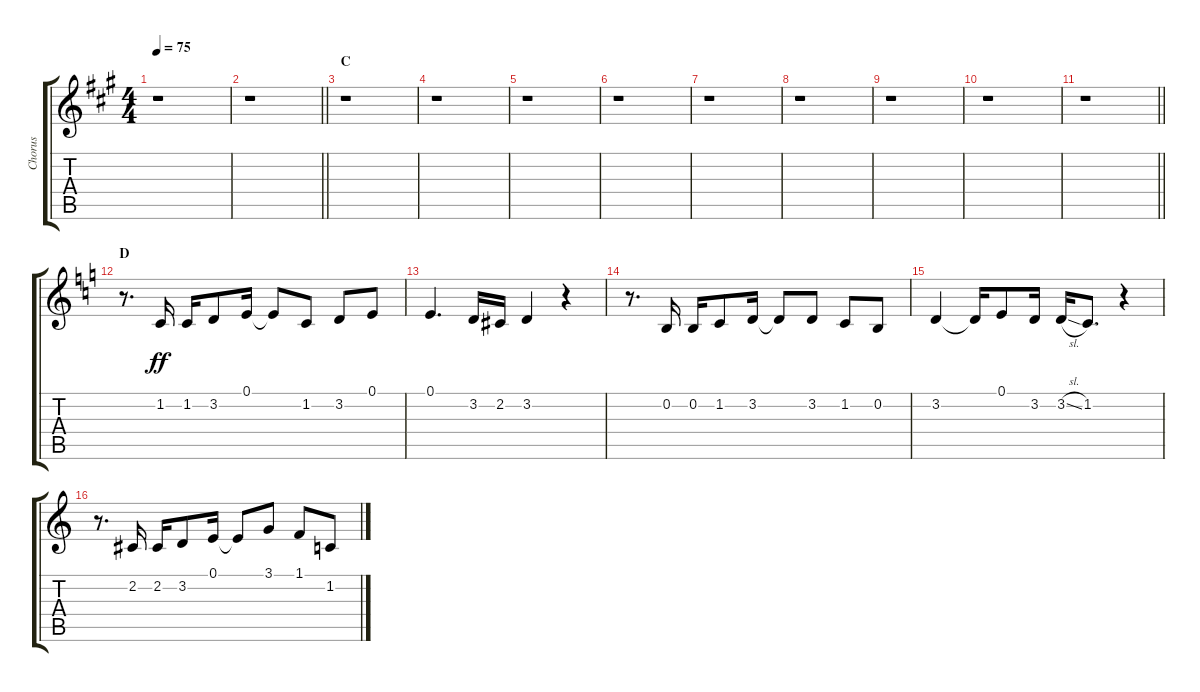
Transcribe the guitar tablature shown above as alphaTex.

\track ("Chorus" "Chorus") {instrument voiceoohs}
\staff {score tabs}
\tuning (E4 B3 G3 D3 A2 E2) {hide}
\ts (4 4)
\tempo 75
\clef g2
\ks a
r.1{dy ff} |
\barLineRight lightlight
r.1 |
\section ("" "C")
r.1 |
r.1 |
r.1 |
r.1 |
r.1 |
r.1 |
r.1 |
r.1 |
\barLineRight lightlight
r.1 |
\section ("" "D")
\ks c
r.8{d} 1.2.16 1.2.16 3.2.8 0.1.16 0.1{t}.8 1.2.8 3.2.8 0.1.8 |
0.1.4{d} 3.2.16 2.2.16 3.2.4 r.4 |
r.8{d} 0.2.16 0.2.16 1.2.8 3.2.16 3.2{t}.8 3.2.8 1.2.8 0.2.8 |
3.2.4 3.2{t}.16 0.1.8 3.2.16 3.2{sl}.16 1.2.8{d} r.4 |
r.8{d} 2.2.16 2.2.16 3.2.8 0.1.16 0.1{t}.8 3.1.8 1.1.8 1.2.8
